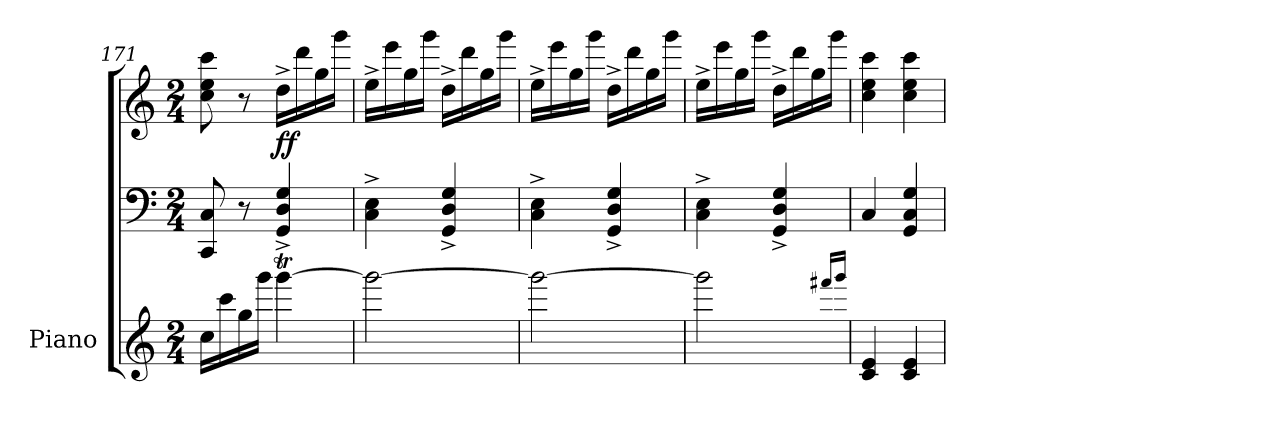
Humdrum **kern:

**kern	**kern	**kern	**dynam
*part1	*part1	*part1	*part1
*staff3	*staff2	*staff1	*staff1/2/3
*I"Piano	*	*	*
*I'Pno.	*	*	*
*clefG2	*clefF4	*clefG2	*
*k[]	*k[]	*k[]	*
*M2/4	*M2/4	*M2/4	*
=171	=171	=171	=171
16cc\LL	8CC/ 8C/	8cc\ 8ee\ 8ccc\	.
16ccc\	.	.	.
16gg\	8r	8r	.
16ggg\JJ	.	.	.
!	!	!	!LO:DY:b
[4gggT\	4GG/^ 4D/^ 4G/^	16dd^\LL	ff
.	.	16ddd\	.
.	.	16gg\	.
.	.	16ggg\JJ	.
=172	=172	=172	=172
2ggg\_	4C\^ 4E\^	16ee^\LL	.
.	.	16eee\	.
.	.	16gg\	.
.	.	16ggg\JJ	.
.	4GG/^ 4D/^ 4G/^	16dd^\LL	.
.	.	16ddd\	.
.	.	16gg\	.
.	.	16ggg\JJ	.
=173	=173	=173	=173
2ggg\_	4C\^ 4E\^	16ee^\LL	.
.	.	16eee\	.
.	.	16gg\	.
.	.	16ggg\JJ	.
.	4GG/^ 4D/^ 4G/^	16dd^\LL	.
.	.	16ddd\	.
.	.	16gg\	.
.	.	16ggg\JJ	.
=174	=174	=174	=174
2ggg\]	4C\^ 4E\^	16ee^\LL	.
.	.	16eee\	.
.	.	16gg\	.
.	.	16ggg\JJ	.
.	4GG/^ 4D/^ 4G/^	16dd^\LL	.
.	.	16ddd\	.
.	.	16gg\	.
.	.	16ggg\JJ	.
16qfff#X/LL	.	.	.
16qggg/JJ	.	.	.
=175	=175	=175	=175
*	*	*MM118	*
4c/ 4e/	4C/	4cc\ 4ee\ 4ccc\	.
*	*	*MM100	*
4c/ 4e/	4GG/ 4C/ 4G/	4cc\ 4ee\ 4ccc\	.
=	=	=	=
*-	*-	*-	*-
